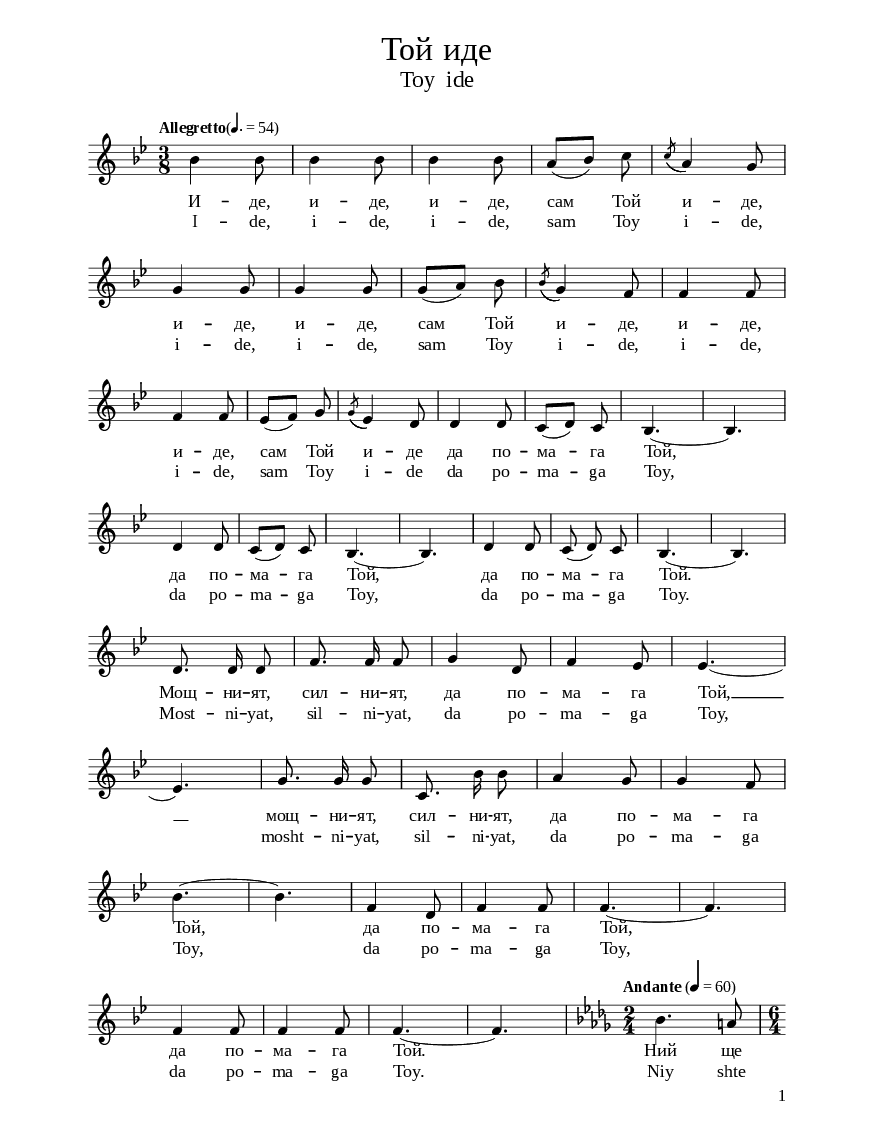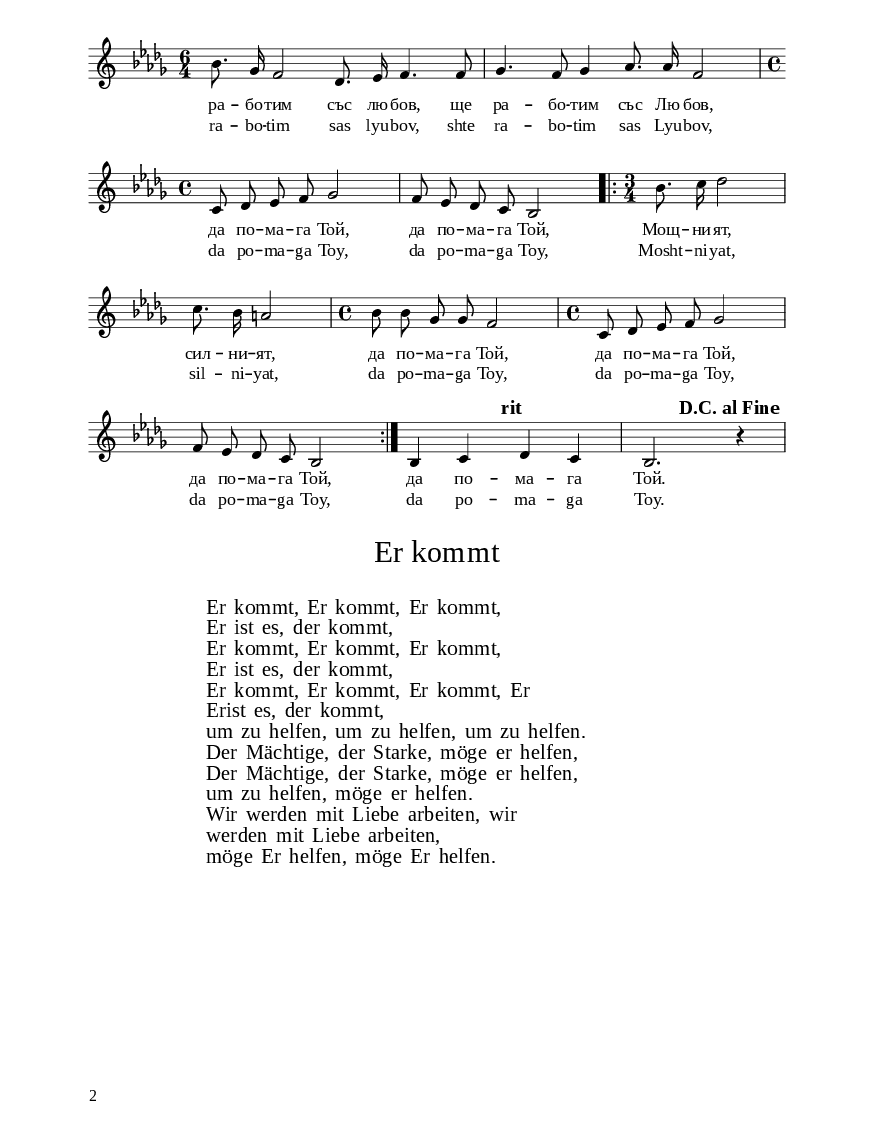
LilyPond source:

\version "2.20.0"

\paper {
  #(set-paper-size "a5")
}

\bookpart {
  \paper {
    print-all-headers = ##t
    print-page-number = ##t
    print-first-page-number = ##t

    % put page numbers on the bottom
    oddHeaderMarkup = \markup ""
    evenHeaderMarkup = \markup ""
    oddFooterMarkup = \markup
    \fill-line {
      ""
      \on-the-fly #print-page-number-check-first \fromproperty #'page:page-number-string
    }
    evenFooterMarkup = \markup
    \fill-line {
      \on-the-fly #print-page-number-check-first \fromproperty #'page:page-number-string
      ""
    }

    left-margin = 1.5\cm
    right-margin = 1.5\cm
    top-margin = 1.6\cm
    bottom-margin = 1.2\cm
    ragged-bottom = ##t % do not spread the staves to fill the whole vertical space

    % change lyrics and titles font (affects notes also)
    fonts =
    #(make-pango-font-tree
      "Times New Roman"
      "DejaVu Sans"
      "DejaVu Sans Mono"
      (/ (* staff-height pt) 3.6))

    % change distance between staves
    system-system-spacing =
    #'((basic-distance . 12)
       (minimum-distance . 6)
       (padding . 1)
       (stretchability . 12))
  }

  \header {
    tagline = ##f
  }

  \score{
    \layout {
      indent = 0.0\cm % remove first line indentation
      %ragged-last = ##t % do not spread last line to fill the whole space
      \context {
        \Score
        \omit BarNumber %remove bar numbers
      } % context

      \context {
        % change staff size
        \Staff
        fontSize = #+0 % affects notes size only
        \override StaffSymbol #'staff-space = #(magstep -3)
        \override StaffSymbol #'thickness = #0.5
        \override BarLine #'hair-thickness = #1
        %\override StaffSymbol #'ledger-line-thickness = #'(0 . 0)
      }

      \context {
        % adjust space between staff and lyrics and between the two lyric lines
        \Lyrics
        \override VerticalAxisGroup.nonstaff-relatedstaff-spacing = #'((basic-distance . 4.5))
        \override VerticalAxisGroup.nonstaff-nonstaff-spacing = #'((minimum-distance . 2))
      }
    } % layout

    \new Voice \absolute {
      \clef treble
      \key bes \major
      \time 3/8
      \tempo \markup {
        % make tempo note smaller
        \concat {
          "Allegretto" \normal-text { "(" }
          \teeny \general-align #Y #DOWN \note #"4." #0.8
          \normal-text { " = 54)" }
        }
      }

      bes'4 bes'8 | bes'4 bes'8 |  bes'4 bes'8 |  a'8 ( bes'8 )  c''8 \noBeam | \acciaccatura { c''8 ( } a'4 ) g'8 | \break

      g'4 g'8 | g'4 g'8 | g'8 ( a'8 ) bes'8 \noBeam|  \acciaccatura { bes'8 ( } g'4 ) f'8 | f'4 f'8 | \break


      f'4 f'8 | es'8 ( f'8 ) g'8 \noBeam | \acciaccatura { g'8 ( } es'4 ) d'8 |  d'4 d'8 | c'8 ( d'8 ) c'8 \noBeam | bes4. ~ | bes4. \break


      | d'4 d'8 | c'8 ( d'8 ) c'8 \noBeam | bes4. ~ | bes4. |  d'4 d'8 | c'8 \noBeam  ( d'8 ) \noBeam c'8 | bes4. ~ |
      bes4. \break

      d'8. \noBeam d'16 \noBeam d'8 |  f'8.\noBeam f'16 \noBeam f'8 | g'4 d'8 | f'4 es'8 |  es'4. ~ | \break

      es'4. | g'8.\noBeam g'16 \noBeam g'8 | c'8. \noBeam bes'16 \noBeam  bes'8 | a'4 g'8 | g'4 f'8 | \break

      bes'4. ~ | bes'4. | f'4 d'8 | f'4 f'8 | f'4. ~ | f'4. |  \break

      f'4 f'8 |f'4  f'8 | f'4. ~ |  f'4. \key des \major \time 2/4 | \tempo "Andante" 4=60 bes'4. a'8 | \break

      \time 6/4 \autoBeamOff bes'8. ges'16 f'2 des'8. es'16 f'4. f'8 |  ges'4. f'8 ges'4 as'8. as'16 f'2 |  \break

      \time 4/4  c'8 des'8 es'8 f'8 ges'2 | f'8 es'8 des'8 c'8 bes2 | \time 3/4  \repeat volta 2 {
        bes'8. c''16 des''2 | \break

        c''8. bes'16 a'2 | \time 4/4  bes'8 bes'8 ges'8 ges'8 f'2 | \time 4/4 c'8 des'8 es'8 f'8 ges'2 | \break

        f'8 es'8 des'8 c'8 bes2
      } bes4   c'4 \mark \markup{ \bold "rit"} des'4 c'4 | bes2. \mark \markup{ \bold  "D.C. al Fine" } r4
    }

    \addlyrics {
      И  --  де,   и
      --  де,   и  --  де,   сам   Той   и -- де,   и  --  де,   и  --  де,
      сам   Той   и -- де,   и  --  де,   и  --  де,   сам   Той  и -- де   да
      по  --  ма  --  га   Той,   да   по  --  ма  --  га   Той,   да
      по  --  ма  --  га   Той.   Мощ  --  ни  --  ят,   сил  --  ни  --
      ят,   да   по  --  ма  --  га   Той,   __  мощ  --  ни  --  ят,
      сил  --  ни  --  ят,   да   по  --  ма  --  га   Той,   да   по  --
      ма  --  га   Той,   да   по  --  ма  --  га   Той.   Ний   ще   ра
      --  бо  --  тим   със   лю  --  бов,   ще   ра  --  бо  --  тим
      със   Лю  --  бов,   да   по  --  ма  --  га   Той,   да   по  --
      ма  --  га    Той,   Мощ  --  ни  --  ят,   сил  --  ни  --
      ят,   да   по  --  ма  --  га   Той,   да   по  --  ма  --  га
      Той,   да   по  --  ма  --  га   Той,   да   по  --  ма  --  га
      Той.
    }
    \addlyrics {
      I --  de,  i --
      de,  i --  de,  sam Toy i -- de,  i --  de,  i --  de,  sam Toy i -- de,  i
      --  de,  i --  de,  sam Toy i -- de da po -- ma -- ga  Toy,  da po -- ma
      -- ga  Toy,  da po -- ma -- ga  Toy.  Most -- ni --  yat,  sil -- ni
      --  yat,  da po -- ma -- ga  Toy,  mosht -- ni --  yat,  sil -- ni
      --  yat,  da po -- ma -- ga  Toy,  da po -- ma -- ga  Toy,  da po --
      ma -- ga  Toy.  Niy shte ra -- bo -- tim sas lyu --  bov,  shte ra
      -- bo -- tim sas Lyu --  bov,  da po -- ma -- ga  Toy,  da po -- ma
      -- ga  Toy,  Mosht -- ni --  yat,  sil -- ni --  yat,  da po -- ma
      -- ga  Toy,  da po -- ma -- ga  Toy,  da po -- ma -- ga  Toy,  da po
      -- ma -- ga  Toy.
    }

    \header {
      title = \markup \column \normal-text \fontsize #2.5 {
        \center-align
        \line { Той иде }
        \vspace #-0.6
        \center-align
        \line \fontsize #-3 { Toy ide }
        \vspace #-0.8
        \center-align
        \line \fontsize #-3 { " " }
      }
    }

    \midi{}

  } % score




  % include foreign translation(s) of the song
  \version "2.20.0"

\markup \fill-line { \fontsize #6 "Er kommt" }
\markup \null
\markup \null
\markup \fontsize #+2.5 {
  \hspace #10
  \override #'(baseline-skip . 2)

  \column {
    \line { " " }

    \line { " " Er kommt, Er kommt, Er kommt, }

    \line { " " Er ist es, der kommt,  }

    \line { " "Er kommt, Er kommt, Er kommt,  }

    \line { " "Er ist es, der kommt,  }

    \line { " "Er kommt, Er kommt, Er kommt, Er  }

    \line { " " Erist es, der kommt,}
            \line { " "     um zu helfen, um zu helfen, um zu helfen.  }

    \line { " "Der Mächtige, der Starke, möge er helfen,  }

    \line { " "Der Mächtige, der Starke, möge er helfen,  }

    \line { " "um zu helfen, möge er helfen.  }

    \line { " "Wir werden mit Liebe arbeiten, wir  }

    \line { " "werden mit Liebe arbeiten,  }

    \line { " "möge Er helfen, möge Er helfen. }




  }


}


} % bookpart
